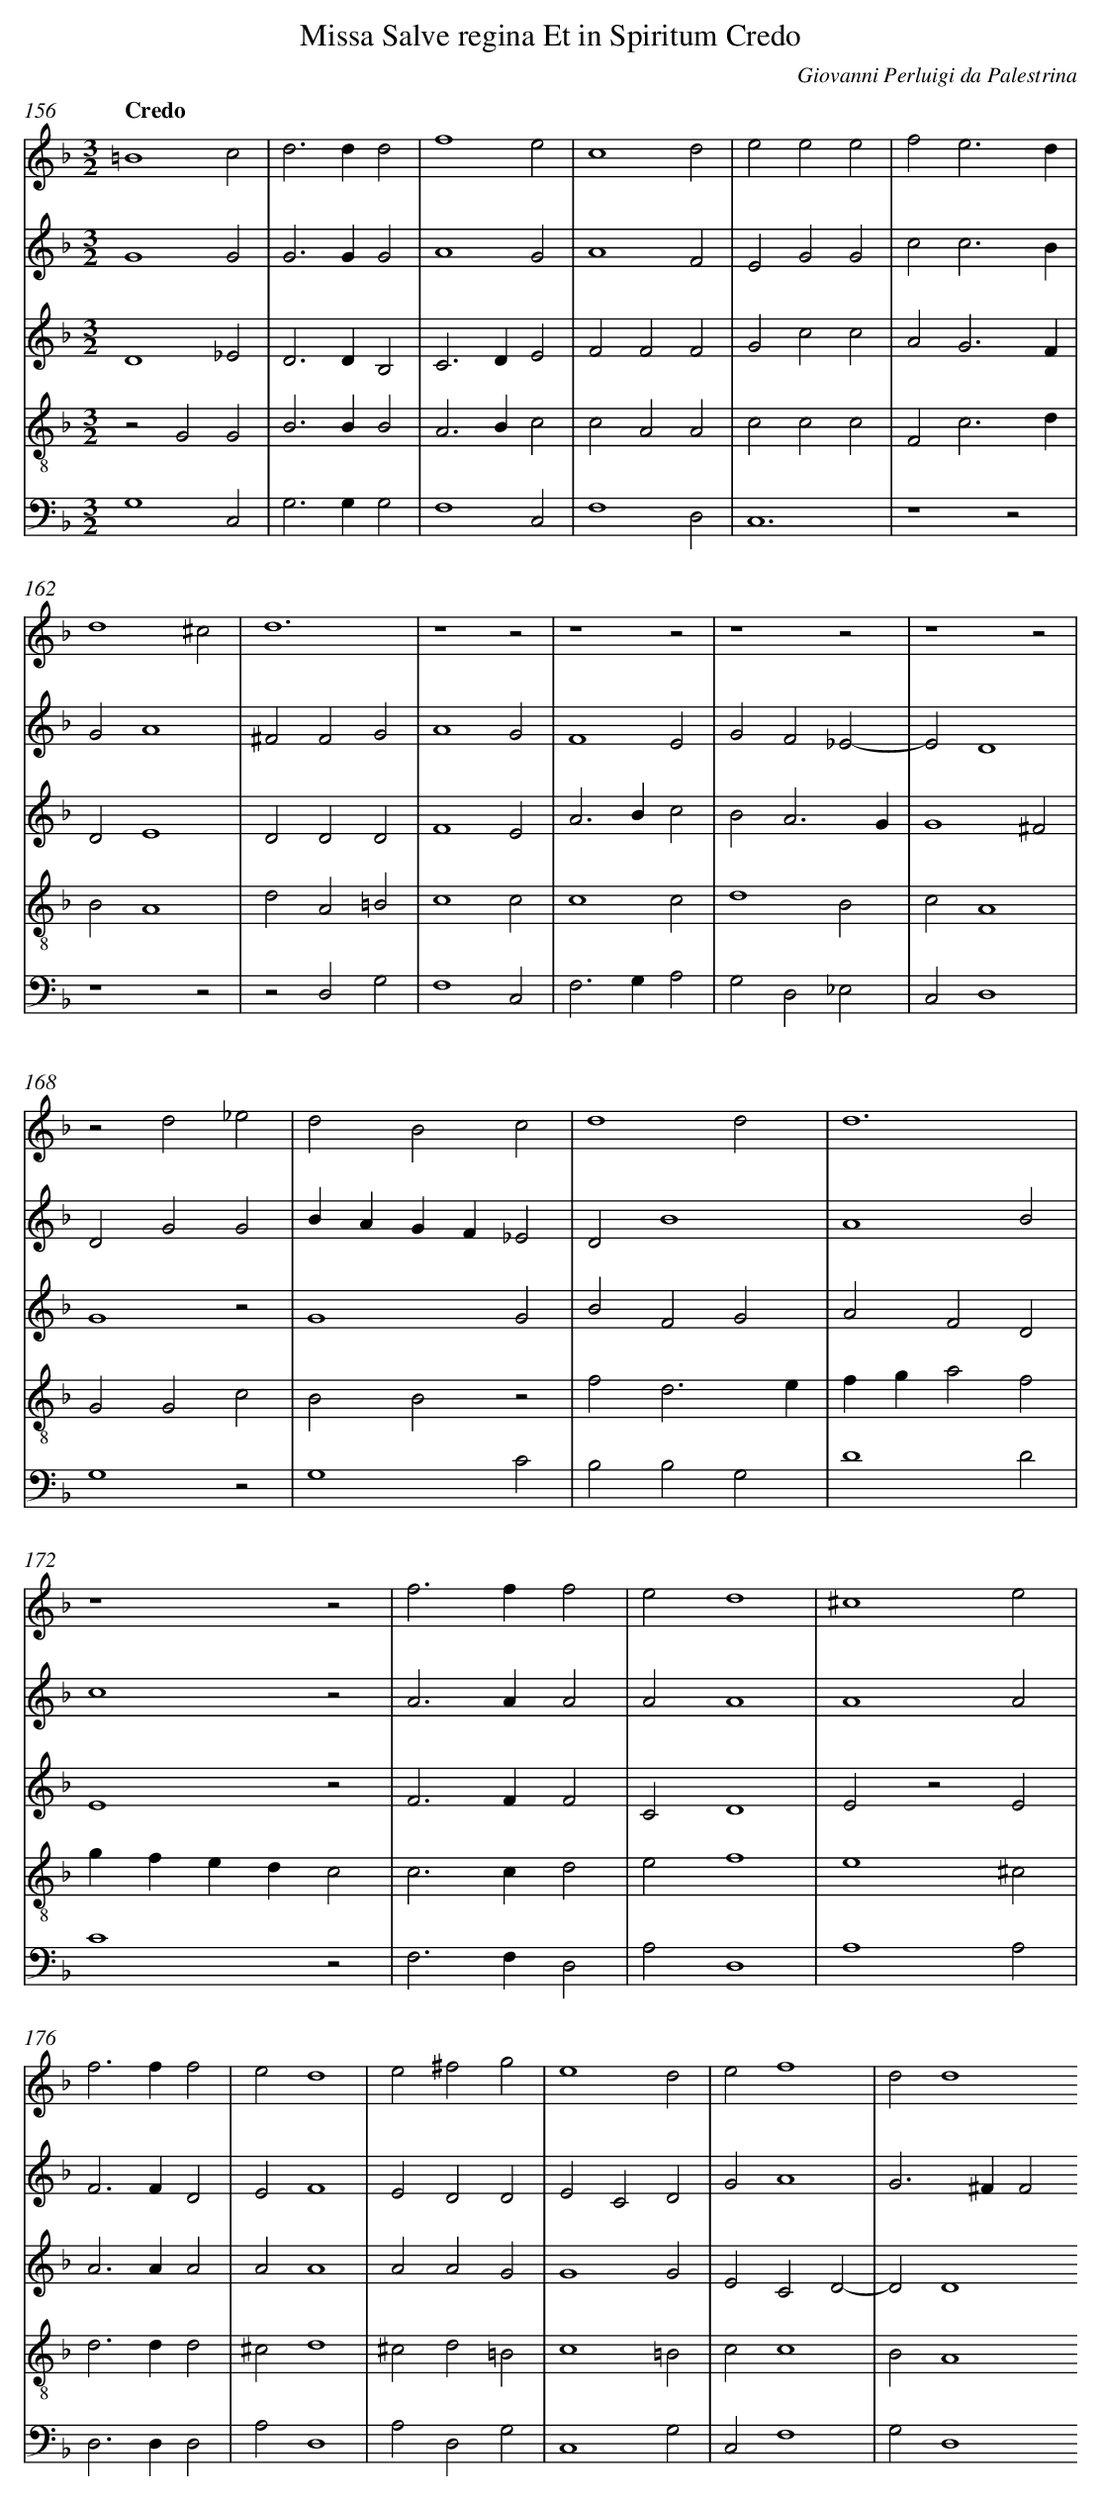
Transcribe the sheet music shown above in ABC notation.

X:1
T: Missa Salve regina Et in Spiritum Credo
C: Giovanni Perluigi da Palestrina
L: 1/4
M: 3/2
Q: "Credo"
V: 1 clef=treble
V: 2 clef=treble
V: 3 clef=treble
V: 4 clef=treble-8
V: 5 clef=bass
K: F
[V:1] =B4c2 |
[V:2] G4G2 |
[V:3] D4_E2 |
[V:4] z2G2G2 |
[V:5] G,4C,2 |
[V:1] d2>d2d2 |
[V:2] G2>G2G2 |
[V:3] D2>D2B,2 |
[V:4] B2>B2B2 |
[V:5] G,2>G,2G,2 |
[V:1] f4e2 |
[V:2] A4G2 |
[V:3] C2>D2E2 |
[V:4] A2>B2c2 |
[V:5] F,4C,2 |
[V:1] c4d2 |
[V:2] A4F2 |
[V:3] F2F2F2 |
[V:4] c2A2A2 |
[V:5] F,4D,2 |
[V:1] e2e2e2 |
[V:2] E2G2G2 |
[V:3] G2c2c2 |
[V:4] c2c2c2 |
[V:5] C,6 |
[V:1] f2e3d |
[V:2] c2c3B |
[V:3] A2G3F |
[V:4] F2c3d |
[V:5] z4z2 |
[V:1] d4^c2 |
[V:2] G2A4 |
[V:3] D2E4 |
[V:4] B2A4 |
[V:5] z4z2 |
[V:1] d6 |
[V:2] ^F2F2G2 |
[V:3] D2D2D2 |
[V:4] d2A2=B2 |
[V:5] z2D,2G,2 |
[V:1] z4z2 |
[V:2] A4G2 |
[V:3] F4E2 |
[V:4] c4c2 |
[V:5] F,4C,2 |
[V:1] z4z2 |
[V:2] F4E2 |
[V:3] A2>B2c2 |
[V:4] c4c2 |
[V:5] F,2>G,2A,2 |
[V:1] z4z2 |
[V:2] G2F2_E2- |
[V:3] B2A3G |
[V:4] d4B2 |
[V:5] G,2D,2_E,2 |
[V:1] z4z2 |
[V:2] E2D4 |
[V:3] G4^F2 |
[V:4] c2A4 |
[V:5] C,2D,4 |
[V:1] z2d2_e2 |
[V:2] D2G2G2 |
[V:3] G4z2 |
[V:4] G2G2c2 |
[V:5] G,4z2 |
[V:1] d2B2c2 |
[V:2] BAGF_E2 |
[V:3] G4G2 |
[V:4] B2B2z2 |
[V:5] G,4C2 |
[V:1] d4d2 |
[V:2] D2B4 |
[V:3] B2F2G2 |
[V:4] f2d3e |
[V:5] B,2B,2G,2 |
[V:1] d6 |
[V:2] A4B2 |
[V:3] A2F2D2 |
[V:4] fga2f2 |
[V:5] D4D2 |
[V:1] z4z2 |
[V:2] c4z2 |
[V:3] E4z2 |
[V:4] gfedc2 |
[V:5] C4z2 |
[V:1] f2>f2f2 |
[V:2] A2>A2A2 |
[V:3] F2>F2F2 |
[V:4] c2>c2d2 |
[V:5] F,2>F,2D,2 |
[V:1] e2d4 |
[V:2] A2A4 |
[V:3] C2D4 |
[V:4] e2f4 |
[V:5] A,2D,4 |
[V:1] ^c4e2 |
[V:2] A4A2 |
[V:3] E2z2E2 |
[V:4] e4^c2 |
[V:5] A,4A,2 |
[V:1] f2>f2f2 |
[V:2] F2>F2D2 |
[V:3] A2>A2A2 |
[V:4] d2>d2d2 |
[V:5] D,2>D,2D,2 |
[V:1] e2d4 |
[V:2] E2F4 |
[V:3] A2A4 |
[V:4] ^c2d4 |
[V:5] A,2D,4 |
[V:1] e2^f2g2 |
[V:2] E2D2D2 |
[V:3] A2A2G2 |
[V:4] ^c2d2=B2 |
[V:5] A,2D,2G,2 |
[V:1] e4d2 |
[V:2] E2C2D2 |
[V:3] G4G2 |
[V:4] c4=B2 |
[V:5] C,4G,2 |
[V:1] e2f4 |
[V:2] G2A4 |
[V:3] E2C2D2- |
[V:4] c2c4 |
[V:5] C,2F,4 |
[V:1] d2d4
[V:2] G2>^F2F2
[V:3] D2D4
[V:4] B2A4
[V:5] G,2D,4
